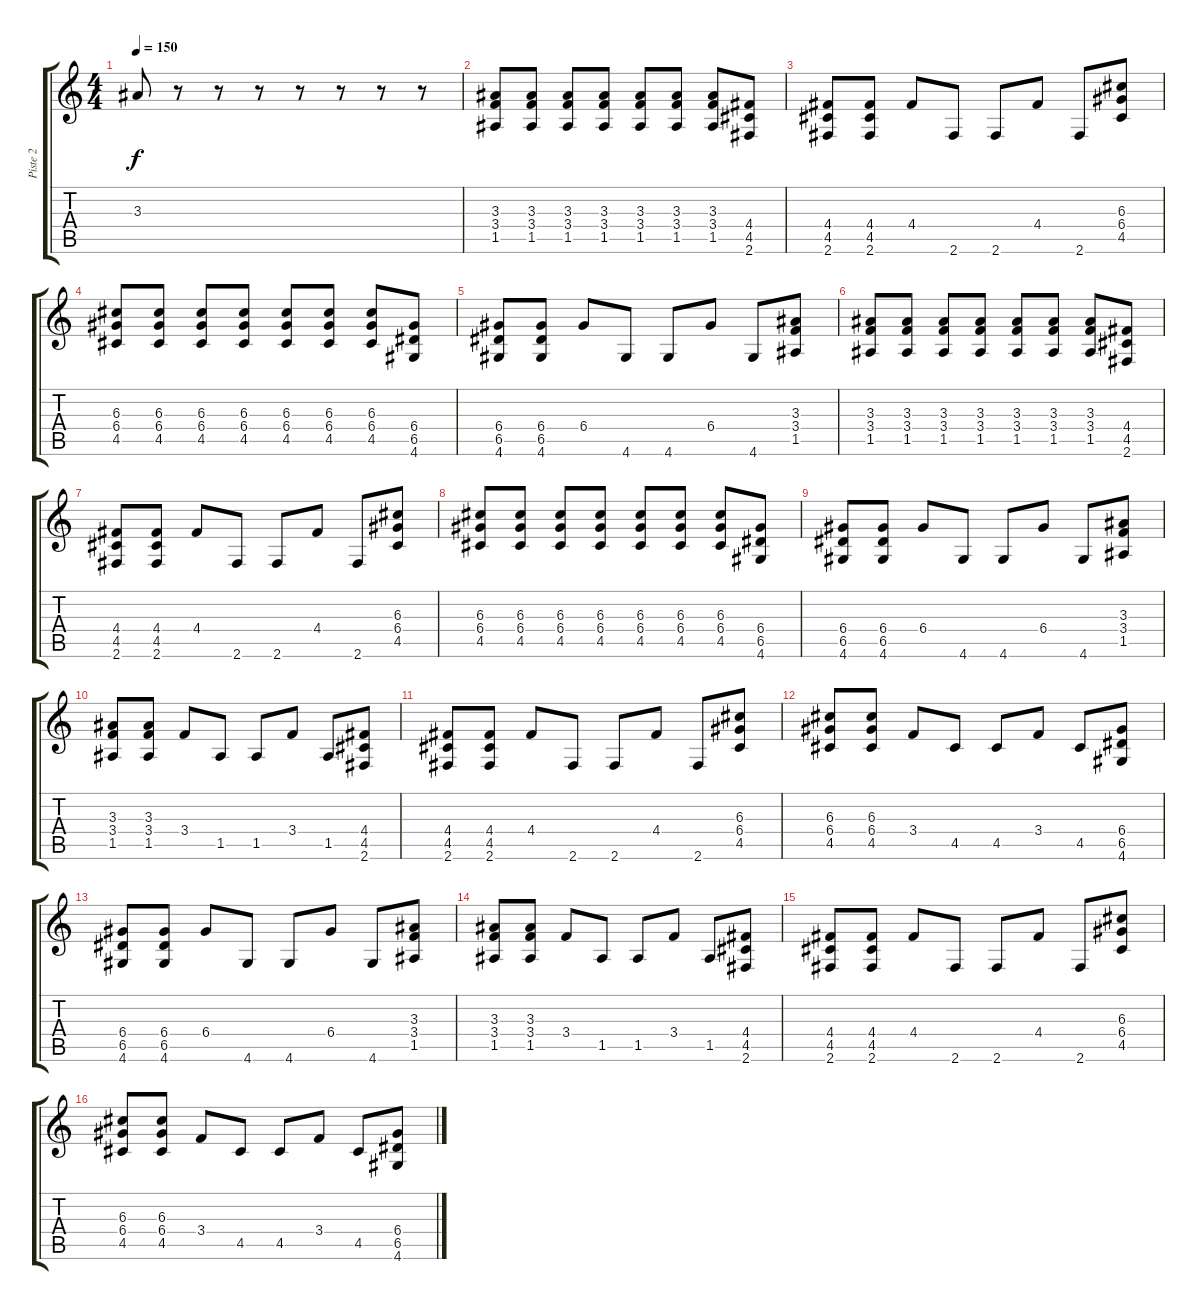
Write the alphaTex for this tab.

\track ("Piste 2" "Piste 2") {instrument overdrivenguitar}
\staff {score tabs}
\tuning (E4 B3 G3 D3 A2 E2) {hide}
\ts (4 4)
\tempo 150
\clef g2
\ks c
3.3.8{dy f} r.8 r.8 r.8 r.8 r.8 r.8 r.8 |
(3.3 3.4 1.5).8 (3.3 3.4 1.5).8 (3.3 3.4 1.5).8 (3.3 3.4 1.5).8 (3.3 3.4 1.5).8 (3.3 3.4 1.5).8 (3.3 3.4 1.5).8 (4.4 4.5 2.6).8 |
(4.4 4.5 2.6).8 (4.4 4.5 2.6).8 4.4.8 2.6.8 2.6.8 4.4.8 2.6.8 (6.3 6.4 4.5).8 |
(6.3 6.4 4.5).8 (6.3 6.4 4.5).8 (6.3 6.4 4.5).8 (6.3 6.4 4.5).8 (6.3 6.4 4.5).8 (6.3 6.4 4.5).8 (6.3 6.4 4.5).8 (6.4 6.5 4.6).8 |
(6.4 6.5 4.6).8 (6.4 6.5 4.6).8 6.4.8 4.6.8 4.6.8 6.4.8 4.6.8 (3.3 3.4 1.5).8 |
(3.3 3.4 1.5).8 (3.3 3.4 1.5).8 (3.3 3.4 1.5).8 (3.3 3.4 1.5).8 (3.3 3.4 1.5).8 (3.3 3.4 1.5).8 (3.3 3.4 1.5).8 (4.4 4.5 2.6).8 |
(4.4 4.5 2.6).8 (4.4 4.5 2.6).8 4.4.8 2.6.8 2.6.8 4.4.8 2.6.8 (6.3 6.4 4.5).8 |
(6.3 6.4 4.5).8 (6.3 6.4 4.5).8 (6.3 6.4 4.5).8 (6.3 6.4 4.5).8 (6.3 6.4 4.5).8 (6.3 6.4 4.5).8 (6.3 6.4 4.5).8 (6.4 6.5 4.6).8 |
(6.4 6.5 4.6).8 (6.4 6.5 4.6).8 6.4.8 4.6.8 4.6.8 6.4.8 4.6.8 (3.3 3.4 1.5).8 |
(3.3 3.4 1.5).8 (3.3 3.4 1.5).8 3.4.8 1.5.8 1.5.8 3.4.8 1.5.8 (4.4 4.5 2.6).8 |
(4.4 4.5 2.6).8 (4.4 4.5 2.6).8 4.4.8 2.6.8 2.6.8 4.4.8 2.6.8 (6.3 6.4 4.5).8 |
(6.3 6.4 4.5).8 (6.3 6.4 4.5).8 3.4.8 4.5.8 4.5.8 3.4.8 4.5.8 (6.4 6.5 4.6).8 |
(6.4 6.5 4.6).8 (6.4 6.5 4.6).8 6.4.8 4.6.8 4.6.8 6.4.8 4.6.8 (3.3 3.4 1.5).8 |
(3.3 3.4 1.5).8 (3.3 3.4 1.5).8 3.4.8 1.5.8 1.5.8 3.4.8 1.5.8 (4.4 4.5 2.6).8 |
(4.4 4.5 2.6).8 (4.4 4.5 2.6).8 4.4.8 2.6.8 2.6.8 4.4.8 2.6.8 (6.3 6.4 4.5).8 |
(6.3 6.4 4.5).8 (6.3 6.4 4.5).8 3.4.8 4.5.8 4.5.8 3.4.8 4.5.8 (6.4 6.5 4.6).8
